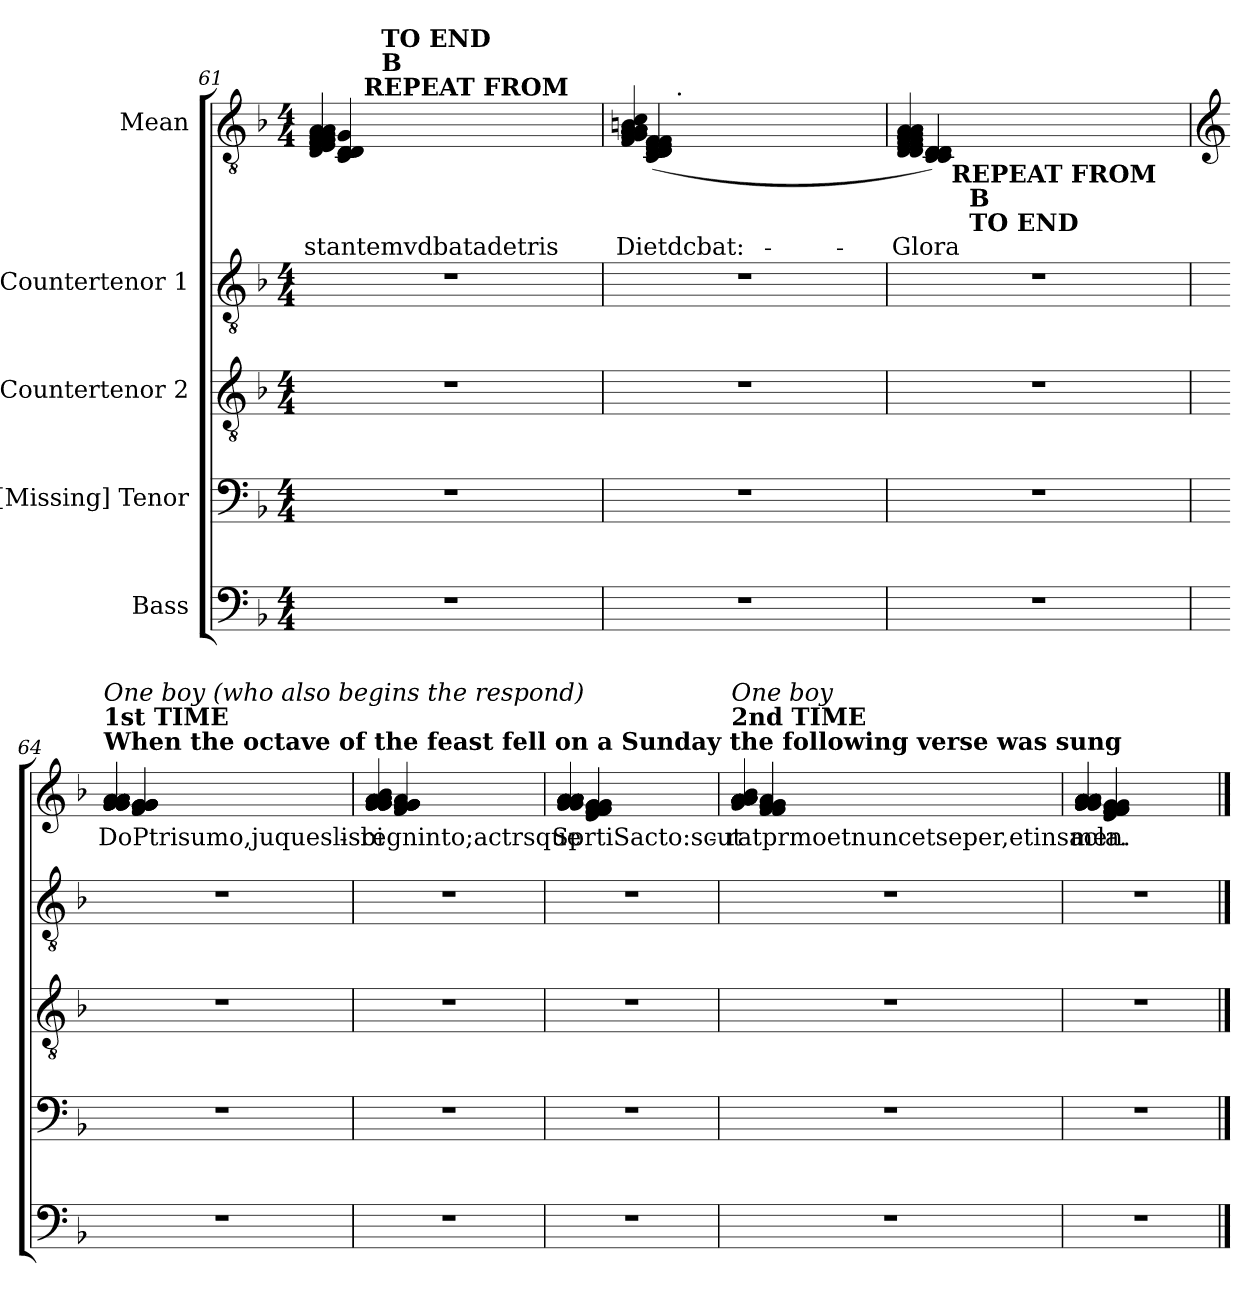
**kern	**kern	**kern	**kern	**kern	**text
*part5	*part4	*part3	*part2	*part1	*part1
*staff5	*staff4	*staff3	*staff2	*staff1	*staff1
*I"Bass	*I"[Missing] Tenor	*I"Countertenor 2	*I"Countertenor 1	*I"Mean	*
!!LO:LB:g=z
*clefF4	*clefF4	*clefGv2	*clefGv2	*clefGv2	*
*k[b-]	*k[b-]	*k[b-]	*k[b-]	*k[b-]	*
*F:	*F:	*F:	*F:	*F:	*
*M4/4	*M4/4	*M4/4	*M4/4	*M4/4	*
=61	=61	=61	=61	=61	=61
*	*	*	*	*^	*
!	!	!	!	!LO:TX:a:B:t=2nd TIME	!	!
!	!	!	!	!LO:TX:a:i:t=All the deacons	!	!
!	!	!	!	!	!	!LO:LY:b
*	*	*	*	*^	*^	*
1r	1r	1r	1r	(4D/ 4E/ 4E/ 4F/ 4F/ 4F/ 4F/ 4G/ 4G/ 4A/ 4A/ 4A/	4C/ 4D/ 4D/ 4D/ 4D/ 4G/	8.ryy	8..ryy	-stantemvdbatadetris
!	!	!	!	!	!	!LO:TX:a:B:t=REPEAT FROM	!	!
.	.	.	.	.	.	2ryy	.	.
!	!	!	!	!	!	!	!LO:TX:a:B:t=B	!
!	!	!	!	!	!	!	!LO:TX:a:B:t=TO END	!
.	.	.	.	.	.	.	2ryy	.
.	.	.	.	2.ryy	2.ryy	.	.	.
.	.	.	.	.	.	4ryy	.	.
.	.	.	.	.	.	.	4ryy	.
.	.	.	.	.	.	16ryy	.	.
.	.	.	.	.	.	.	32ryy	.
!!LO:LB:g=z
=62	=62	=62	=62	=62	=62	=62	=62	=62
!	!	!	!	!	!	!	!	!LO:LY:b
*	*	*	*	*	*	*v	*v	*
1r	1r	1r	1r	(4F/ 4G/ 4G/ 4A/ 4A/ 4A/ 4A/ 4A/ 4A/ 4A/ 4Bn/ 4c/	(4C/ 4D/ 4D/ 4D/ 4E/ 4E/ 4F/ 4F/ 4F/	8.ryy	Dietdcbat:-
!	!	!	!	!	!	!LO:TX:a:t=.	!
.	.	.	.	.	.	2ryy	.
.	.	.	.	2.ryy	2.ryy	.	.
.	.	.	.	.	.	4ryy	.
.	.	.	.	.	.	16ryy	.
!!LO:LB:g=z
=63	=63	=63	=63	=63	=63	=63	=63
!	!	!	!	!	!	!	!LO:LY:b
*	*	*	*	*	*	*^	*
1r	1r	1r	1r	((4D/ 4D/ 4E/ 4E/ 4F/ 4F/ 4G/ 4G/ 4G/ 4A/ 4A/ 4A/	4C/ 4C/ 4D/ 4D/ 4D/ 4D/ 4D/)	8.ryy	8..ryy	-Glora
!	!	!	!	!	!	!LO:TX:b:B:t=REPEAT FROM	!	!
.	.	.	.	.	.	2ryy	.	.
!	!	!	!	!	!	!	!LO:TX:b:B:t=B	!
!	!	!	!	!	!	!	!LO:TX:b:B:t=TO END	!
.	.	.	.	.	.	.	2ryy	.
.	.	.	.	2.ryy	2.ryy	.	.	.
.	.	.	.	.	.	4ryy	.	.
.	.	.	.	.	.	.	4ryy	.
.	.	.	.	.	.	16ryy	.	.
.	.	.	.	.	.	.	32ryy	.
*	*	*	*	*v	*v	*v	*v	*
!!LO:LB:g=z
=64!	=64!	=64!	=64!	=64!	=64!
*	*	*	*	*clefG2	*
*	*	*	*	*^	*
*	*	*	*	*	*^	*
*	*	*	*	*	*	*^	*
!	!	!	!	!LO:TX:a:B:t=When the octave of the feast fell on a Sunday the following verse was sung	!	!	!	!
!	!	!	!	!LO:TX:a:B:t=1st TIME	!	!	!	!
!	!	!	!	!LO:TX:a:i:t=One boy (who also begins the respond)	!	!	!	!
!	!	!	!	!	!	!	!	!LO:LY:b
*	*	*	*	*	*v	*v	*v	*
1r	1r	1r	1r	((4g/ 4g/ 4g/ 4g/ 4g/ 4g/ 4g/ 4a/ 4a/ 4a/ 4a/ 4a/	4f/ 4g/ 4g/ 4g/ 4g/ 4g/ 4g/ 4g/)	DoPtrisumo,juqueslisbi-
.	.	.	.	2.ryy	2.ryy	.
!!LO:LB:g=z	!!
=65	=65	=65	=65	=65	=65	=65
!	!	!	!	!	!	!LO:LY:b
1r	1r	1r	1r	(4g/ 4g/ 4g/ 4g/ 4g/ 4g/ 4a/ 4a/ 4a/ 4a/ 4a/ 4b-/	4f/ 4g/ 4g/ 4g/ 4g/ 4g/ 4g/ 4g/ 4a/	-regninto;actrsque
.	.	.	.	2.ryy	2.ryy	.
!!LO:LB:g=z	!!
=66	=66	=66	=66	=66	=66	=66
!	!	!	!	!	!	!LO:LY:b
1r	1r	1r	1r	((4g/ 4g/ 4g/ 4a/ 4a/ 4a/ 4a/ 4a/ 4a/ 4a/ 4a/ 4a/	4e/ 4f/ 4f/ 4f/ 4f/ 4g/ 4g/ 4g/ 4g/)	SprtiSacto:scut-
.	.	.	.	2.ryy	2.ryy	.
!!LO:PB:g=z	!!
=67!	=67!	=67!	=67!	=67!	=67!	=67!
!	!	!	!	!LO:TX:a:B:t=2nd TIME	!	!
!	!	!	!	!LO:TX:a:i:t=One boy	!	!
!	!	!	!	!	!	!LO:LY:b
1r	1r	1r	1r	((4g/ 4a/ 4a/ 4a/ 4a/ 4a/ 4a/ 4a/ 4a/ 4a/ 4a/ 4b-/	4f/ 4f/ 4g/ 4g/ 4g/ 4g/ 4a/)	-ratprmoetnuncetseper,etinsacla.
.	.	.	.	2.ryy	2.ryy	.
!!LO:LB:g=z	!!
=68	=68	=68	=68	=68	=68	=68
!	!	!	!	!	!	!LO:LY:b
1r	1r	1r	1r	((4g/ 4g/ 4g/ 4g/ 4g/ 4a/ 4a/ 4a/ 4a/ 4a/ 4a/ 4a/	4e/ 4f/ 4f/ 4f/ 4f/ 4g/ 4g/)	men.
.	.	.	.	2.ryy	2.ryy	.
*	*	*	*	*v	*v	*
==	==	==	==	==	==
*-	*-	*-	*-	*-	*-
